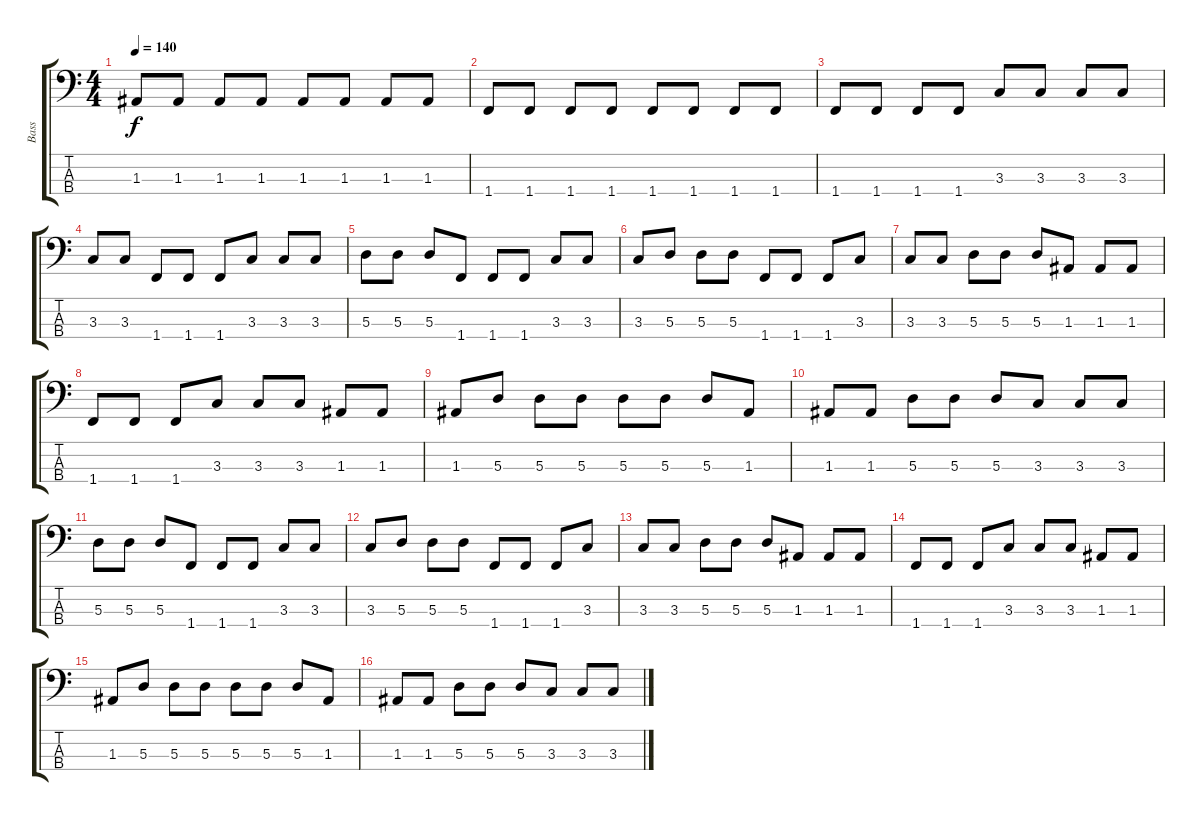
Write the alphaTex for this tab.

\track ("Bass" "Bass") {instrument electricbassfinger}
\staff {score tabs}
\tuning (G2 D2 A1 E1) {hide}
\ts (4 4)
\tempo 140
\clef f4
\ks c
1.3.8{dy f} 1.3.8 1.3.8 1.3.8 1.3.8 1.3.8 1.3.8 1.3.8 |
1.4.8 1.4.8 1.4.8 1.4.8 1.4.8 1.4.8 1.4.8 1.4.8 |
1.4.8 1.4.8 1.4.8 1.4.8 3.3.8 3.3.8 3.3.8 3.3.8 |
3.3.8 3.3.8 1.4.8 1.4.8 1.4.8 3.3.8 3.3.8 3.3.8 |
5.3.8 5.3.8 5.3.8 1.4.8 1.4.8 1.4.8 3.3.8 3.3.8 |
3.3.8 5.3.8 5.3.8 5.3.8 1.4.8 1.4.8 1.4.8 3.3.8 |
3.3.8 3.3.8 5.3.8 5.3.8 5.3.8 1.3.8 1.3.8 1.3.8 |
1.4.8 1.4.8 1.4.8 3.3.8 3.3.8 3.3.8 1.3.8 1.3.8 |
1.3.8 5.3.8 5.3.8 5.3.8 5.3.8 5.3.8 5.3.8 1.3.8 |
1.3.8 1.3.8 5.3.8 5.3.8 5.3.8 3.3.8 3.3.8 3.3.8 |
5.3.8 5.3.8 5.3.8 1.4.8 1.4.8 1.4.8 3.3.8 3.3.8 |
3.3.8 5.3.8 5.3.8 5.3.8 1.4.8 1.4.8 1.4.8 3.3.8 |
3.3.8 3.3.8 5.3.8 5.3.8 5.3.8 1.3.8 1.3.8 1.3.8 |
1.4.8 1.4.8 1.4.8 3.3.8 3.3.8 3.3.8 1.3.8 1.3.8 |
1.3.8 5.3.8 5.3.8 5.3.8 5.3.8 5.3.8 5.3.8 1.3.8 |
1.3.8 1.3.8 5.3.8 5.3.8 5.3.8 3.3.8 3.3.8 3.3.8
